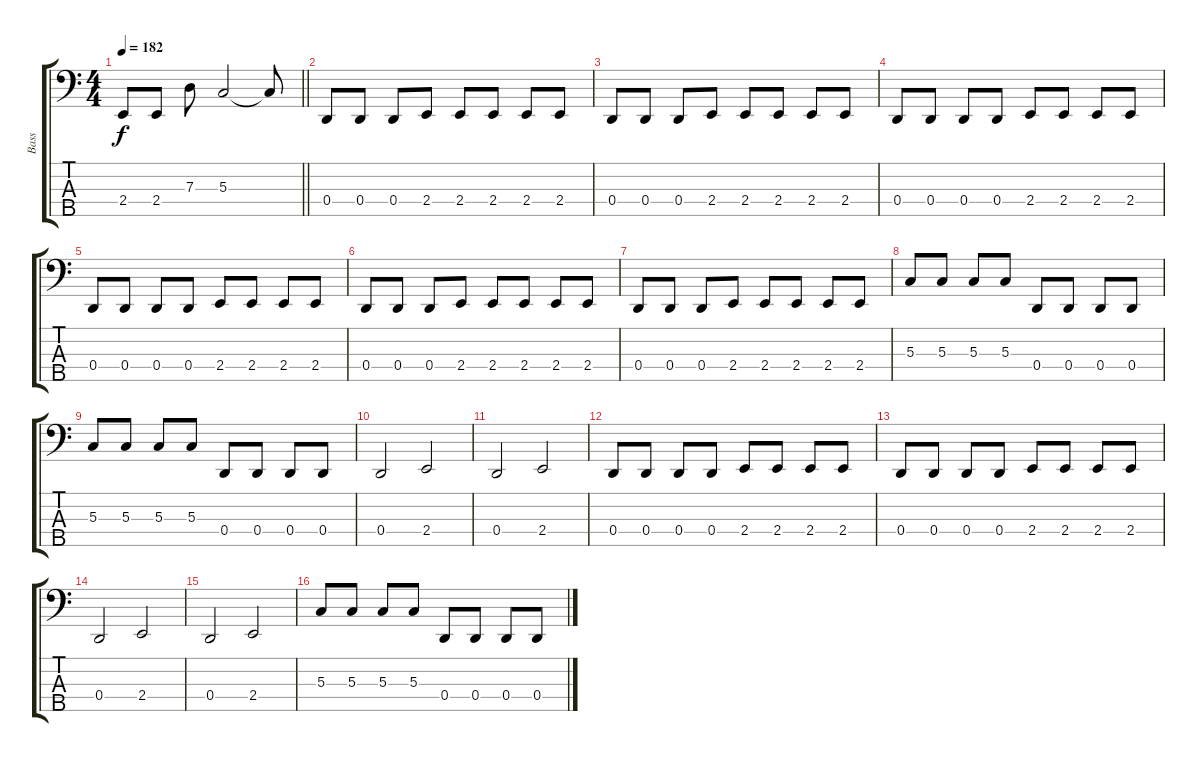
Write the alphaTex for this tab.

\track ("Bass" "Bass") {instrument electricbasspick}
\staff {score tabs}
\tuning (F2 C2 G1 D1 A0) {hide}
\ts (4 4)
\tempo 182
\clef f4
\barLineRight lightlight
\ks c
2.4.8{dy f} 2.4.8 7.3.8 5.3.2 5.3{t}.8 |
0.4.8 0.4.8 0.4.8 2.4.8 2.4.8 2.4.8 2.4.8 2.4.8 |
0.4.8 0.4.8 0.4.8 2.4.8 2.4.8 2.4.8 2.4.8 2.4.8 |
0.4.8 0.4.8 0.4.8 0.4.8 2.4.8 2.4.8 2.4.8 2.4.8 |
0.4.8 0.4.8 0.4.8 0.4.8 2.4.8 2.4.8 2.4.8 2.4.8 |
0.4.8 0.4.8 0.4.8 2.4.8 2.4.8 2.4.8 2.4.8 2.4.8 |
0.4.8 0.4.8 0.4.8 2.4.8 2.4.8 2.4.8 2.4.8 2.4.8 |
5.3.8 5.3.8 5.3.8 5.3.8 0.4.8 0.4.8 0.4.8 0.4.8 |
5.3.8 5.3.8 5.3.8 5.3.8 0.4.8 0.4.8 0.4.8 0.4.8 |
0.4.2 2.4.2 |
0.4.2 2.4.2 |
0.4.8 0.4.8 0.4.8 0.4.8 2.4.8 2.4.8 2.4.8 2.4.8 |
0.4.8 0.4.8 0.4.8 0.4.8 2.4.8 2.4.8 2.4.8 2.4.8 |
0.4.2 2.4.2 |
0.4.2 2.4.2 |
5.3.8 5.3.8 5.3.8 5.3.8 0.4.8 0.4.8 0.4.8 0.4.8
